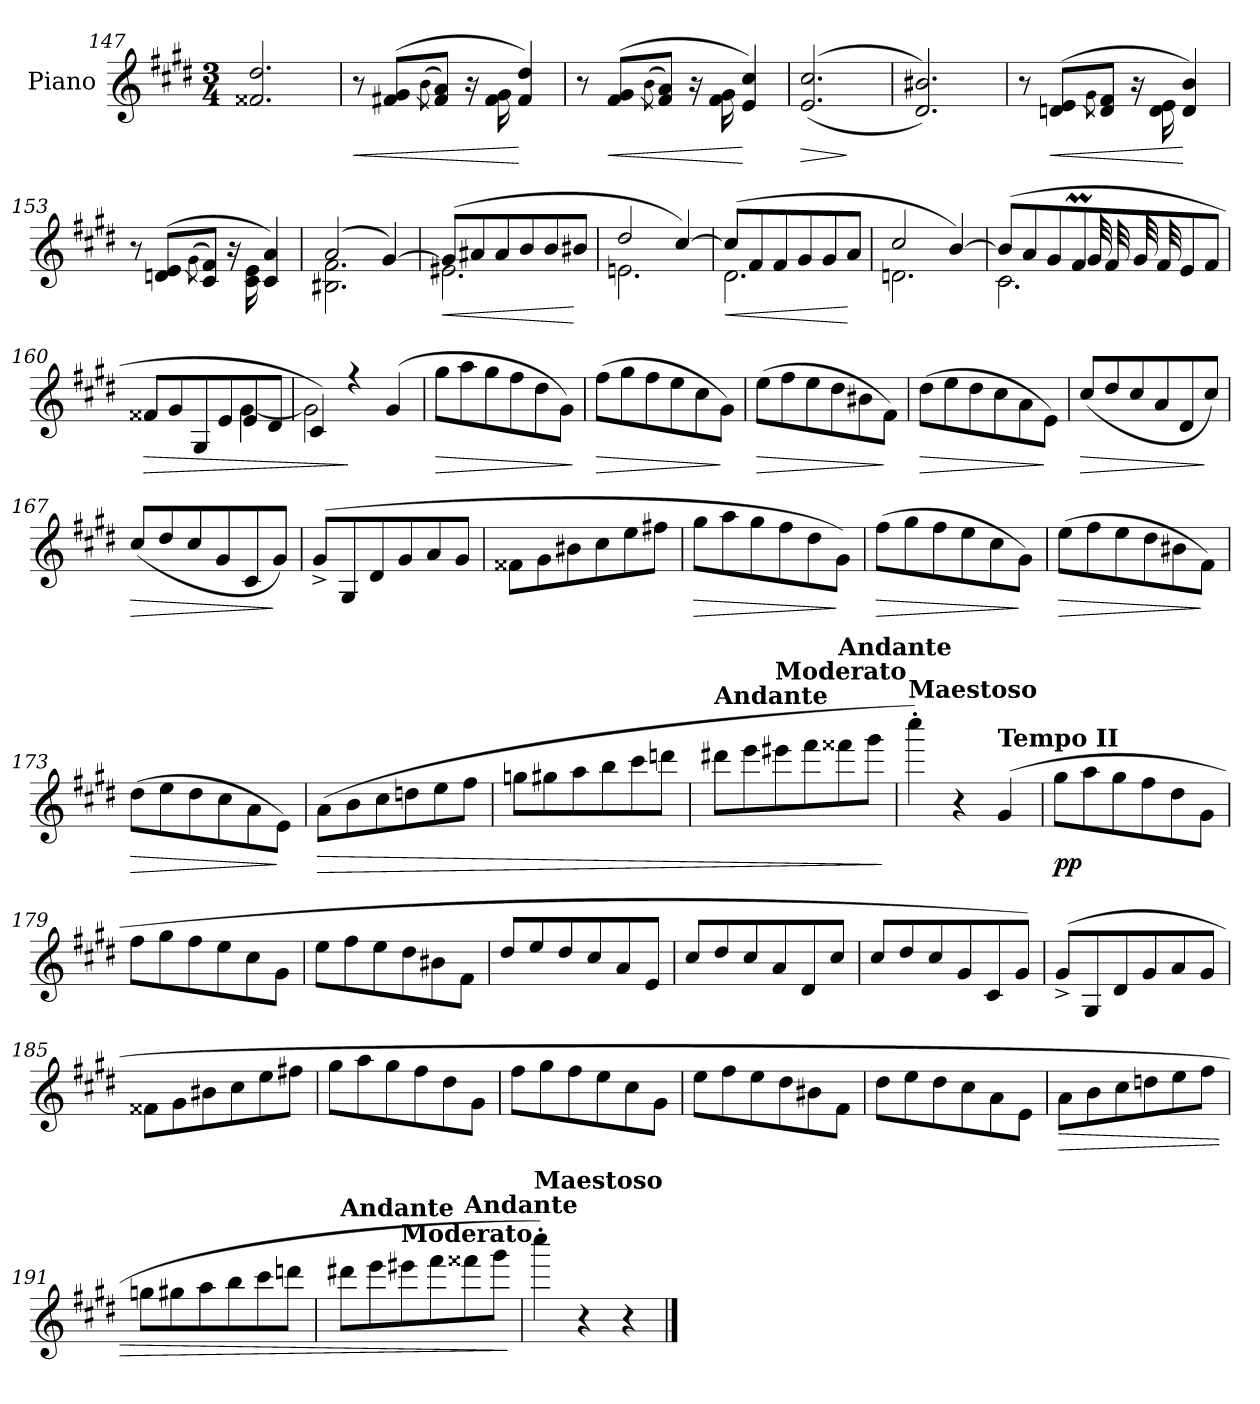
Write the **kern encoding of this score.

**kern	**dynam
*part1	*part1
*staff1	*staff1
*I"Piano	*
*I'Pno	*
*clefG2	*
*k[f#c#g#d#]	*
*E:	*
*M3/4	*
=147	=147
2.f##X/ 2.dd#/	.
=148	=148
!	!LO:HP:b
*^	*
8ryy	8r	<
8ryy	(8f#X/ 8g#/L	.
.	(8qb\	.
8ryy	8f#/ 8a/J)	.
16r	16ryy	.
16ryy	16f#\ 16g#\	.
4ryy	4f#/ 4dd#/)	[
=149	=149	=149
8ryy	8r	.
!	!	!LO:HP:b
8ryy	(8f#/ 8g#/L	<
.	(8qb\	.
8ryy	8f#/ 8a/J)	.
16r	16ryy	.
16ryy	16f#\ 16g#\	.
4ryy	4e/ 4cc#/)	[
!!LO:LB:g=z	!!
=150	=150	=150
!	!	!LO:HP:b
*v	*v	*
((2.e/ 2.cc#/	>
.	]
=151	=151
2.d#/ 2.b#X/))	.
=152	=152
*^	*
8ryy	8r	.
!	!	!LO:HP:b
8ryy	(8dn/ 8e/L	<
.	8qg#\	.
8ryy	8d/ 8f#/J	.
16r	16ryy	.
16ryy	16d\ 16e\	.
4ryy	4d/ 4b/)	[
=153	=153	=153
8ryy	8r	.
8ryy	(8dn/ 8e/L	.
.	(8qg#\	.
8ryy	8c#/ 8f#/J)	.
16r	16ryy	.
16ryy	16c#\ 16e\	.
4ryy	4c#/ 4a/)	.
=154	=154	=154
(2a/	2.B#X\ 2.f#\	.
[4g#/)	.	.
=155	=155	=155
!	!	!LO:HP:b
(8g#/L]	2.e#X\	<
8a#X/	.	.
8a#/	.	.
8b/	.	.
8b/	.	.
8b#X/J	.	[
!!LO:LB:g=z	!!
=156	=156	=156
2dd#/	2.en\	.
[4cc#/)	.	.
!!LO:LB:g=z	!!
=157	=157	=157
!	!	!LO:HP:b
(8cc#/L]	2.d#\	<
8f#/	.	.
8f#/	.	.
8g#/	.	.
8g#/	.	.
8a/J	.	[
=158	=158	=158
2cc#/	2.dn\	.
[4b/)	.	.
=159	=159	=159
*	*^	*
(8b/L]	2.c#\	4.ryy	.
8a/	.	.	.
8g#/	.	.	.
8f#M/	.	32g#	.
.	.	32f#	.
.	.	32g#	.
.	.	32f#	.
8e/	.	4ryy	.
8f#/J	.	.	.
*v	*v	*v	*
=160	=160
!	!LO:HP:b
*^	*
8f##X/L	2ryy	>
8g#/	.	.
8G#/	.	.
8e/	.	.
8e/	[4g#\	.
8d#/J	.	.
=161	=161	=161
4c#/)	2g#\]	.
4r	.	]
(4g#/	4ryy	.
=162	=162	=162
!LO:TX:a:B:t=Più mosso	!	!
!	!	!LO:HP:b
*v	*v	*
8gg#\L	>
8aa\	.
8gg#\	.
8ff#\	.
8dd#\	.
8g#\J)	.
.	]
!!LO:LB:g=z
=163	=163
!	!LO:HP:b
(8ff#\L	>
8gg#\	.
8ff#\	.
8ee\	.
8cc#\	.
8g#\J)	]
!!LO:PB:g=z
=164	=164
!	!LO:HP:b
(8ee\L	>
8ff#\	.
8ee\	.
8dd#\	.
8b#X\	.
8f#\J)	]
=165	=165
!	!LO:HP:b
(8dd#\L	>
8ee\	.
8dd#\	.
8cc#\	.
8a\	.
8e\J)	]
=166	=166
!	!LO:HP:b
(8cc#/L	>
8dd#/	.
8cc#/	.
8a/	.
8d#/	.
8cc#/J)	]
=167	=167
!	!LO:HP:b
(8cc#/L	>
8dd#/	.
8cc#/	.
8g#/	.
8c#/	.
8g#/J)	]
=168	=168
(8g#^/L	.
8G#/	.
8d#/	.
8g#/	.
8a/	.
8g#/J	.
=169	=169
8f##X\L	.
8g#\	.
8b#X\	.
8cc#\	.
8ee\	.
8ff#X\J	.
!!LO:LB:g=z
=170	=170
!	!LO:HP:b
8gg#\L	>
8aa\	.
8gg#\	.
8ff#\	.
8dd#\	.
8g#\J)	]
=171	=171
!	!LO:HP:b
(8ff#\L	>
8gg#\	.
8ff#\	.
8ee\	.
8cc#\	.
8g#\J)	]
=172	=172
!	!LO:HP:b
(8ee\L	>
8ff#\	.
8ee\	.
8dd#\	.
8b#X\	.
8f#\J)	]
=173	=173
!	!LO:HP:b
(8dd#\L	>
8ee\	.
8dd#\	.
8cc#\	.
8a\	.
8e\J)	]
=174	=174
!	!LO:HP:b
(8a\L	>
8b\	.
8cc#\	.
8ddn\	.
8ee\	.
8ff#\J	.
=175	=175
8ggn\L	.
8gg#X\	.
8aa\	.
8bb\	.
8ccc#\	.
8dddn\J	.
!!LO:LB:g=z
=176	=176
!LO:TX:a:B:t=Andante	!
8ddd#X\L	.
8eee\	.
!LO:TX:a:B:t=Moderato	!
8eee#X\	.
8fff#\	.
!LO:TX:a:B:t=Andante	!
8fff##X\	.
8ggg#\J	.
.	]
=177	=177
!LO:TX:a:B:t=Maestoso	!
4cccc#'\)	.
4r	.
!LO:TX:a:B:t=Tempo II	!
(4g#/	.
=178	=178
!	!LO:DY:b
8gg#\L	pp
8aa\	.
8gg#\	.
8ff#\	.
8dd#\	.
8g#\J	.
=179	=179
8ff#\L	.
8gg#\	.
8ff#\	.
8ee\	.
8cc#\	.
8g#\J	.
=180	=180
8ee\L	.
8ff#\	.
8ee\	.
8dd#\	.
8b#X\	.
8f#\J	.
=181	=181
8dd#/L	.
8ee/	.
8dd#/	.
8cc#/	.
8a/	.
8e/J	.
!!LO:LB:g=z
=182	=182
8cc#/L	.
8dd#/	.
8cc#/	.
8a/	.
8d#/	.
8cc#/J	.
=183	=183
8cc#/L	.
8dd#/	.
8cc#/	.
8g#/	.
8c#/	.
8g#/J)	.
=184	=184
(8g#^/L	.
8G#/	.
8d#/	.
8g#/	.
8a/	.
8g#/J	.
=185	=185
8f##X\L	.
8g#\	.
8b#X\	.
8cc#\	.
8ee\	.
8ff#X\J	.
=186	=186
8gg#\L	.
8aa\	.
8gg#\	.
8ff#\	.
8dd#\	.
8g#\J	.
=187	=187
8ff#\L	.
8gg#\	.
8ff#\	.
8ee\	.
8cc#\	.
8g#\J	.
!!LO:LB:g=z
=188	=188
8ee\L	.
8ff#\	.
8ee\	.
8dd#\	.
8b#X\	.
8f#\J	.
=189	=189
8dd#\L	.
8ee\	.
8dd#\	.
8cc#\	.
8a\	.
8e\J	.
=190	=190
!	!LO:HP:b
8a\L	>
8b\	.
8cc#\	.
8ddn\	.
8ee\	.
8ff#\J	.
=191	=191
8ggn\L	.
8gg#X\	.
8aa\	.
8bb\	.
8ccc#\	.
8dddn\J	.
=192	=192
!LO:TX:a:B:t=Andante	!
8ddd#X\L	.
8eee\	.
!LO:TX:a:B:t=Moderato	!
8eee#X\	.
8fff#\	.
!LO:TX:a:B:t=Andante	!
8fff##X\	.
8ggg#\J	.
.	]
=193	=193
!LO:TX:a:B:t=Maestoso	!
4cccc#'\)	.
4r	.
4r	.
==	==
*-	*-
